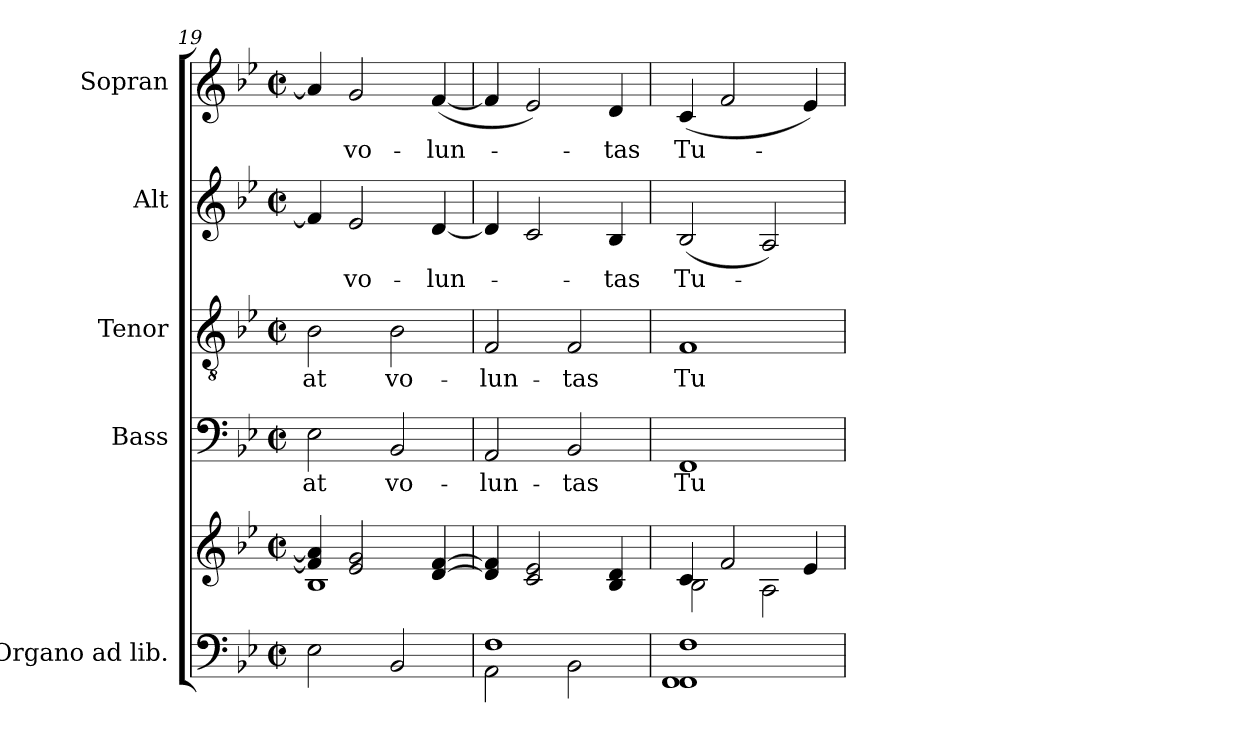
**kern	**kern	**kern	**text	**kern	**text	**kern	**text	**kern	**text
*part5	*part5	*part4	*part4	*part3	*part3	*part2	*part2	*part1	*part1
*staff6	*staff5	*staff4	*staff4	*staff3	*staff3	*staff2	*staff2	*staff1	*staff1
*I"Organo ad lib.	*	*I"Bass	*	*I"Tenor	*	*I"Alt	*	*I"Sopran	*
*	*	*I'B.	*	*I'T.	*	*I'A.	*	*I'S.	*
*clefF4	*clefG2	*clefF4	*	*clefGv2	*	*clefG2	*	*clefG2	*
*k[b-e-]	*k[b-e-]	*k[b-e-]	*	*k[b-e-]	*	*k[b-e-]	*	*k[b-e-]	*
*B-:	*B-:	*B-:	*	*B-:	*	*B-:	*	*B-:	*
*M2/2	*M2/2	*M2/2	*	*M2/2	*	*M2/2	*	*M2/2	*
*met(c|)	*met(c|)	*met(c|)	*	*met(c|)	*	*met(c|)	*	*met(c|)	*
=19	=19	=19	=19	=19	=19	=19	=19	=19	=19
*	*^	*	*	*	*	*	*	*	*
!	!	!	!	!LO:LY:b	!	!LO:LY:b	!	!	!	!
2E-\	4f/] 4a-/]	1B-	2E-\	-at	2B-\	-at	4f/]	.	4a-/]	.
!	!	!	!	!	!	!	!	!LO:LY:b	!	!LO:LY:b
.	2e-/ 2g/	.	.	.	.	.	2e-/	vo-	2g/	vo-
!	!	!	!	!LO:LY:b	!	!LO:LY:b	!	!	!	!
2BB-/	.	.	2BB-/	vo-	2B-\	vo-	.	.	.	.
!	!	!	!	!	!	!	!	!LO:LY:b	!	!LO:LY:b
.	[>4d/ [>4f/	.	.	.	.	.	[4d/	-lun-	(<[4f/	-lun-
*	*v	*v	*	*	*	*	*	*	*	*
=20	=20	=20	=20	=20	=20	=20	=20	=20	=20
*^	*	*	*	*	*	*	*	*	*
!	!	!	!	!LO:LY:b	!	!LO:LY:b	!	!	!	!
1F	2AA\	4d/] 4f/]	2AA/	-lun-	2F/	-lun-	4d/]	.	4f/]	.
.	.	2c/ 2e-/	.	.	.	.	2c/	.	2e-/)	.
!	!	!	!	!LO:LY:b	!	!LO:LY:b	!	!	!	!
.	2BB-\	.	2BB-/	-tas	2F/	-tas	.	.	.	.
!	!	!	!	!	!	!	!	!LO:LY:b	!	!LO:LY:b
.	.	4B-/ 4d/	.	.	.	.	4B-/	-tas	4d/	-tas
=21	=21	=21	=21	=21	=21	=21	=21	=21	=21	=21
*	*	*^	*	*	*	*	*	*	*	*
!	!	!	!	!	!LO:LY:b	!	!LO:LY:b	!	!LO:LY:b	!	!LO:LY:b
1FF 1F	1FF	4c/	2B-\	1FF	Tu-	1F	Tu-	(<2B-/	Tu-	(<4c/	Tu-
.	.	2f/	.	.	.	.	.	.	.	2f/	.
.	.	.	2A\	.	.	.	.	2A/)	.	.	.
.	.	4e-/	.	.	.	.	.	.	.	4e-/)	.
*v	*v	*	*	*	*	*	*	*	*	*	*
*	*v	*v	*	*	*	*	*	*	*	*
=	=	=	=	=	=	=	=	=	=
*-	*-	*-	*-	*-	*-	*-	*-	*-	*-
